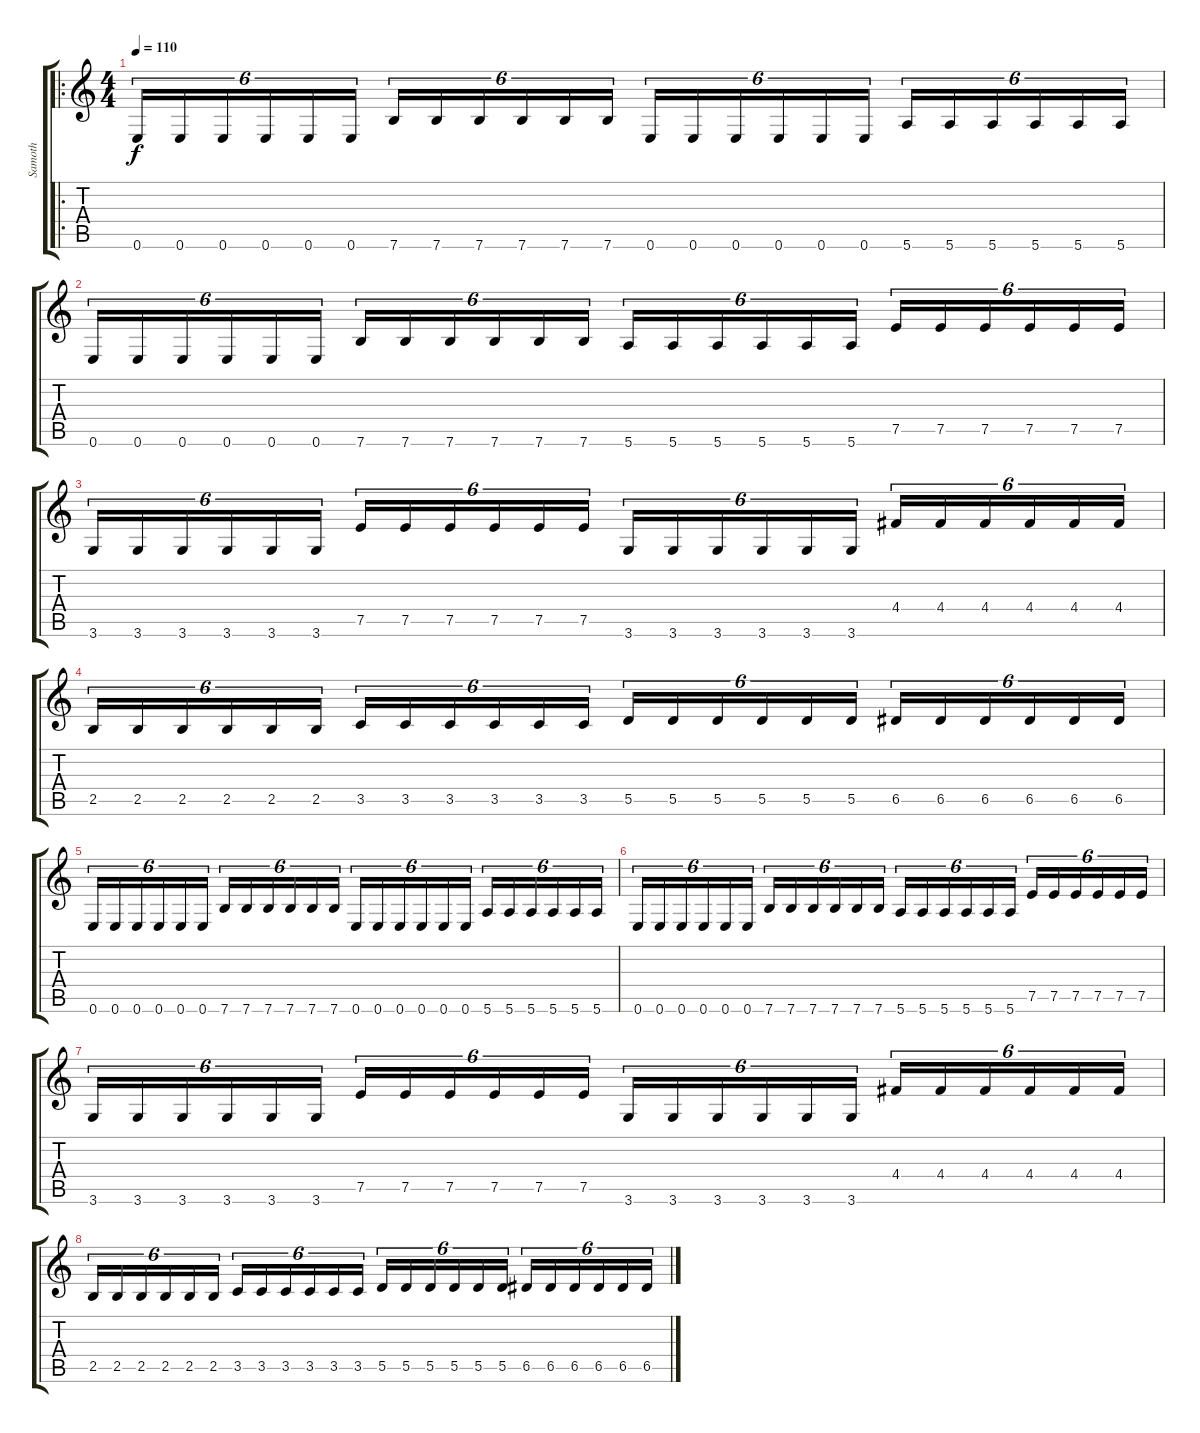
\track ("Samoth" "Samoth") {instrument distortionguitar}
\staff {score tabs}
\tuning (E4 B3 G3 D3 A2 E2) {hide}
\ro
\ts (4 4)
\tempo 110
\clef g2
\ks c
0.6.16{tu (6 4) dy f} 0.6.16{tu (6 4)} 0.6.16{tu (6 4)} 0.6.16{tu (6 4)} 0.6.16{tu (6 4)} 0.6.16{tu (6 4)} 7.6.16{tu (6 4)} 7.6.16{tu (6 4)} 7.6.16{tu (6 4)} 7.6.16{tu (6 4)} 7.6.16{tu (6 4)} 7.6.16{tu (6 4)} 0.6.16{tu (6 4)} 0.6.16{tu (6 4)} 0.6.16{tu (6 4)} 0.6.16{tu (6 4)} 0.6.16{tu (6 4)} 0.6.16{tu (6 4)} 5.6.16{tu (6 4)} 5.6.16{tu (6 4)} 5.6.16{tu (6 4)} 5.6.16{tu (6 4)} 5.6.16{tu (6 4)} 5.6.16{tu (6 4)} |
0.6.16{tu (6 4)} 0.6.16{tu (6 4)} 0.6.16{tu (6 4)} 0.6.16{tu (6 4)} 0.6.16{tu (6 4)} 0.6.16{tu (6 4)} 7.6.16{tu (6 4)} 7.6.16{tu (6 4)} 7.6.16{tu (6 4)} 7.6.16{tu (6 4)} 7.6.16{tu (6 4)} 7.6.16{tu (6 4)} 5.6.16{tu (6 4)} 5.6.16{tu (6 4)} 5.6.16{tu (6 4)} 5.6.16{tu (6 4)} 5.6.16{tu (6 4)} 5.6.16{tu (6 4)} 7.5.16{tu (6 4)} 7.5.16{tu (6 4)} 7.5.16{tu (6 4)} 7.5.16{tu (6 4)} 7.5.16{tu (6 4)} 7.5.16{tu (6 4)} |
3.6.16{tu (6 4)} 3.6.16{tu (6 4)} 3.6.16{tu (6 4)} 3.6.16{tu (6 4)} 3.6.16{tu (6 4)} 3.6.16{tu (6 4)} 7.5.16{tu (6 4)} 7.5.16{tu (6 4)} 7.5.16{tu (6 4)} 7.5.16{tu (6 4)} 7.5.16{tu (6 4)} 7.5.16{tu (6 4)} 3.6.16{tu (6 4)} 3.6.16{tu (6 4)} 3.6.16{tu (6 4)} 3.6.16{tu (6 4)} 3.6.16{tu (6 4)} 3.6.16{tu (6 4)} 4.4.16{tu (6 4)} 4.4.16{tu (6 4)} 4.4.16{tu (6 4)} 4.4.16{tu (6 4)} 4.4.16{tu (6 4)} 4.4.16{tu (6 4)} |
2.5.16{tu (6 4)} 2.5.16{tu (6 4)} 2.5.16{tu (6 4)} 2.5.16{tu (6 4)} 2.5.16{tu (6 4)} 2.5.16{tu (6 4)} 3.5.16{tu (6 4)} 3.5.16{tu (6 4)} 3.5.16{tu (6 4)} 3.5.16{tu (6 4)} 3.5.16{tu (6 4)} 3.5.16{tu (6 4)} 5.5.16{tu (6 4)} 5.5.16{tu (6 4)} 5.5.16{tu (6 4)} 5.5.16{tu (6 4)} 5.5.16{tu (6 4)} 5.5.16{tu (6 4)} 6.5.16{tu (6 4)} 6.5.16{tu (6 4)} 6.5.16{tu (6 4)} 6.5.16{tu (6 4)} 6.5.16{tu (6 4)} 6.5.16{tu (6 4)} |
0.6.16{tu (6 4)} 0.6.16{tu (6 4)} 0.6.16{tu (6 4)} 0.6.16{tu (6 4)} 0.6.16{tu (6 4)} 0.6.16{tu (6 4)} 7.6.16{tu (6 4)} 7.6.16{tu (6 4)} 7.6.16{tu (6 4)} 7.6.16{tu (6 4)} 7.6.16{tu (6 4)} 7.6.16{tu (6 4)} 0.6.16{tu (6 4)} 0.6.16{tu (6 4)} 0.6.16{tu (6 4)} 0.6.16{tu (6 4)} 0.6.16{tu (6 4)} 0.6.16{tu (6 4)} 5.6.16{tu (6 4)} 5.6.16{tu (6 4)} 5.6.16{tu (6 4)} 5.6.16{tu (6 4)} 5.6.16{tu (6 4)} 5.6.16{tu (6 4)} |
0.6.16{tu (6 4)} 0.6.16{tu (6 4)} 0.6.16{tu (6 4)} 0.6.16{tu (6 4)} 0.6.16{tu (6 4)} 0.6.16{tu (6 4)} 7.6.16{tu (6 4)} 7.6.16{tu (6 4)} 7.6.16{tu (6 4)} 7.6.16{tu (6 4)} 7.6.16{tu (6 4)} 7.6.16{tu (6 4)} 5.6.16{tu (6 4)} 5.6.16{tu (6 4)} 5.6.16{tu (6 4)} 5.6.16{tu (6 4)} 5.6.16{tu (6 4)} 5.6.16{tu (6 4)} 7.5.16{tu (6 4)} 7.5.16{tu (6 4)} 7.5.16{tu (6 4)} 7.5.16{tu (6 4)} 7.5.16{tu (6 4)} 7.5.16{tu (6 4)} |
3.6.16{tu (6 4)} 3.6.16{tu (6 4)} 3.6.16{tu (6 4)} 3.6.16{tu (6 4)} 3.6.16{tu (6 4)} 3.6.16{tu (6 4)} 7.5.16{tu (6 4)} 7.5.16{tu (6 4)} 7.5.16{tu (6 4)} 7.5.16{tu (6 4)} 7.5.16{tu (6 4)} 7.5.16{tu (6 4)} 3.6.16{tu (6 4)} 3.6.16{tu (6 4)} 3.6.16{tu (6 4)} 3.6.16{tu (6 4)} 3.6.16{tu (6 4)} 3.6.16{tu (6 4)} 4.4.16{tu (6 4)} 4.4.16{tu (6 4)} 4.4.16{tu (6 4)} 4.4.16{tu (6 4)} 4.4.16{tu (6 4)} 4.4.16{tu (6 4)} |
2.5.16{tu (6 4)} 2.5.16{tu (6 4)} 2.5.16{tu (6 4)} 2.5.16{tu (6 4)} 2.5.16{tu (6 4)} 2.5.16{tu (6 4)} 3.5.16{tu (6 4)} 3.5.16{tu (6 4)} 3.5.16{tu (6 4)} 3.5.16{tu (6 4)} 3.5.16{tu (6 4)} 3.5.16{tu (6 4)} 5.5.16{tu (6 4)} 5.5.16{tu (6 4)} 5.5.16{tu (6 4)} 5.5.16{tu (6 4)} 5.5.16{tu (6 4)} 5.5.16{tu (6 4)} 6.5.16{tu (6 4)} 6.5.16{tu (6 4)} 6.5.16{tu (6 4)} 6.5.16{tu (6 4)} 6.5.16{tu (6 4)} 6.5.16{tu (6 4)}
